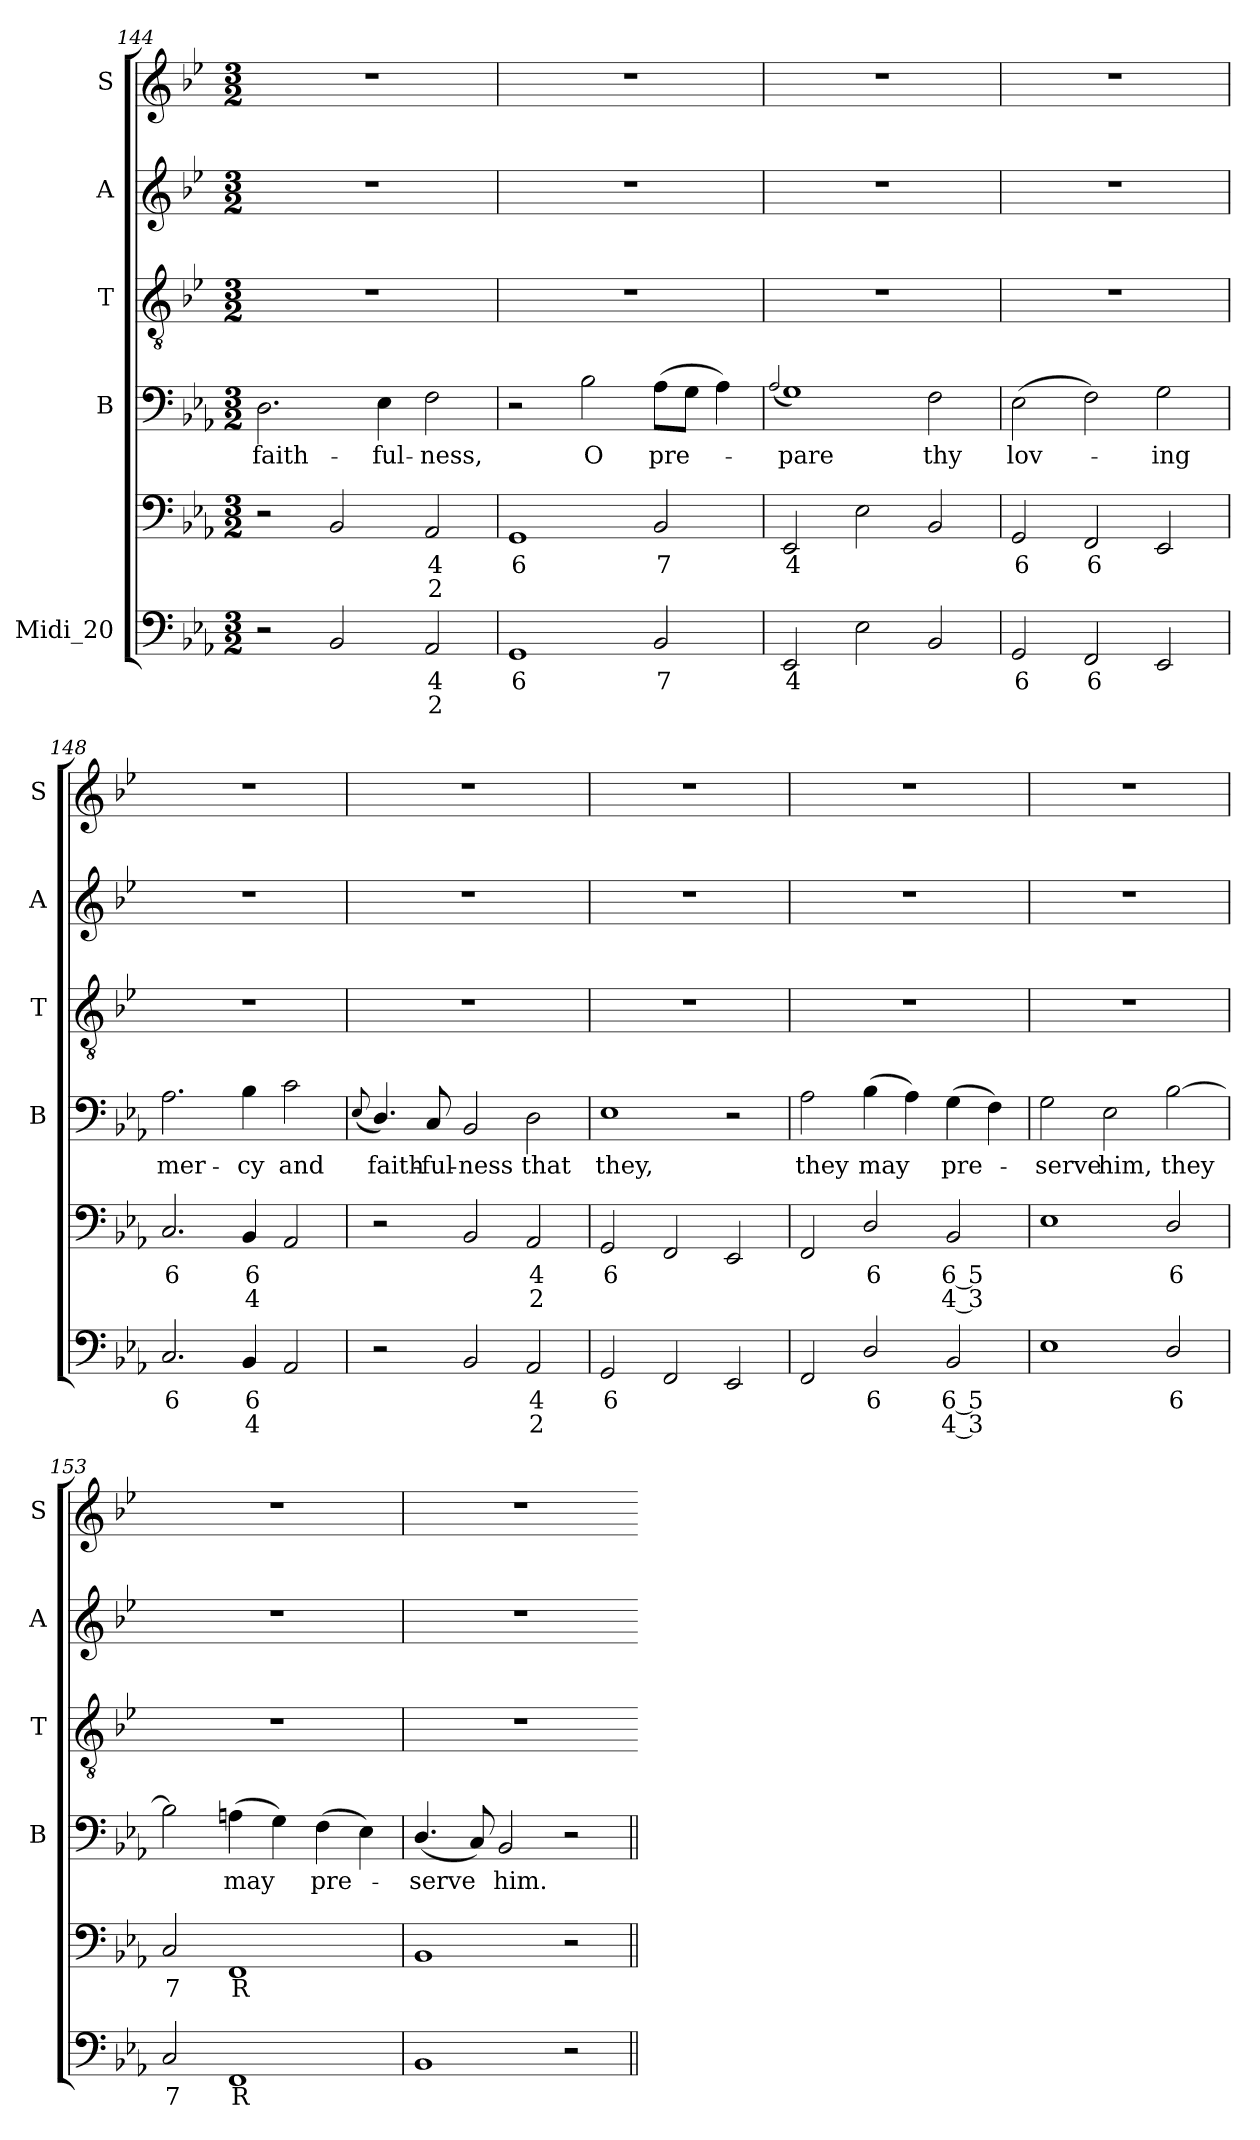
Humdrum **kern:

**kern	**text	**text	**kern	**text	**text	**kern	**text	**kern	**kern	**kern
*part5	*part5	*part5	*part5	*part5	*part5	*part4	*part4	*part3	*part2	*part1
*staff6	*staff6	*staff6	*staff5	*staff5	*staff5	*staff4	*staff4	*staff3	*staff2	*staff1
*I"Midi_20	*	*	*	*	*	*I"B	*	*I"T	*I"A	*I"S
*	*	*	*	*	*	*I'B	*	*I'T	*I'A	*I'S
*clefF4	*	*	*clefF4	*	*	*clefF4	*	*clefGv2	*clefG2	*clefG2
*k[b-e-a-]	*	*	*k[b-e-a-]	*	*	*k[b-e-a-]	*	*k[b-e-]	*k[b-e-]	*k[b-e-]
*E-:	*	*	*E-:	*	*	*E-:	*	*B-:	*B-:	*B-:
*M3/2	*	*	*M3/2	*	*	*M3/2	*	*M3/2	*M3/2	*M3/2
=144	=144	=144	=144	=144	=144	=144	=144	=144	=144	=144
!	!	!	!	!	!	!	!LO:LY:b	!	!	!
2r	.	.	2r	.	.	2.D	faith-	1.r	1.r	1.r
2BB-	.	.	2BB-	.	.	.	.	.	.	.
!	!	!	!	!	!	!	!LO:LY:b	!	!	!
.	.	.	.	.	.	4E-	-ful-	.	.	.
!	!LO:LY:b	!LO:LY:b	!	!LO:LY:b	!LO:LY:b	!	!LO:LY:b	!	!	!
2AA-	4	2	2AA-	4	2	2F	-ness,	.	.	.
=145	=145	=145	=145	=145	=145	=145	=145	=145	=145	=145
!	!LO:LY:b	!	!	!LO:LY:b	!	!	!	!	!	!
1GG	6	.	1GG	6	.	2r	.	1.r	1.r	1.r
!	!	!	!	!	!	!	!LO:LY:b	!	!	!
.	.	.	.	.	.	2B-	O	.	.	.
!	!LO:LY:b	!	!	!LO:LY:b	!	!	!LO:LY:b	!	!	!
2BB-	7	.	2BB-	7	.	(>8A-L	pre-	.	.	.
.	.	.	.	.	.	8GJ	.	.	.	.
.	.	.	.	.	.	4A-)	.	.	.	.
=146	=146	=146	=146	=146	=146	=146	=146	=146	=146	=146
.	.	.	.	.	.	(>2qqA-/	.	.	.	.
!	!LO:LY:b	!	!	!LO:LY:b	!	!	!LO:LY:b	!	!	!
2EE-	4	.	2EE-	4	.	1G)	pare	1.r	1.r	1.r
2E-	.	.	2E-	.	.	.	.	.	.	.
!	!	!	!	!	!	!	!LO:LY:b	!	!	!
2BB-	.	.	2BB-	.	.	2F	thy	.	.	.
=147	=147	=147	=147	=147	=147	=147	=147	=147	=147	=147
!	!LO:LY:b	!	!	!LO:LY:b	!	!	!LO:LY:b	!	!	!
2GG	6	.	2GG	6	.	(>2E-	lov-	1.r	1.r	1.r
!	!LO:LY:b	!	!	!LO:LY:b	!	!	!	!	!	!
2FF	6	.	2FF	6	.	2F)	.	.	.	.
!	!	!	!	!	!	!	!LO:LY:b	!	!	!
2EE-	.	.	2EE-	.	.	2G	ing	.	.	.
=148	=148	=148	=148	=148	=148	=148	=148	=148	=148	=148
!	!LO:LY:b	!	!	!LO:LY:b	!	!	!LO:LY:b	!	!	!
2.C	6	.	2.C	6	.	2.A-	mer-	1.r	1.r	1.r
!	!LO:LY:b	!LO:LY:b	!	!LO:LY:b	!LO:LY:b	!	!LO:LY:b	!	!	!
4BB-	6	4	4BB-	6	4	4B-	-cy	.	.	.
!	!	!	!	!	!	!	!LO:LY:b	!	!	!
2AA-	.	.	2AA-	.	.	2c	and	.	.	.
!!LO:LB:g=z
=149	=149	=149	=149	=149	=149	=149	=149	=149	=149	=149
.	.	.	.	.	.	(<8qqE-/	.	.	.	.
*	*	*	*	*	*	*	*	*M3/2	*M3/2	*M3/2
!	!	!	!	!	!	!	!LO:LY:b	!	!	!
2r	.	.	2r	.	.	4.D/)	faith-	1.r	1.r	1.r
!	!	!	!	!	!	!	!LO:LY:b	!	!	!
.	.	.	.	.	.	8C	-ful-	.	.	.
!	!	!	!	!	!	!	!LO:LY:b	!	!	!
2BB-	.	.	2BB-	.	.	2BB-	-ness	.	.	.
!	!LO:LY:b	!LO:LY:b	!	!LO:LY:b	!LO:LY:b	!	!LO:LY:b	!	!	!
2AA-	4	2	2AA-	4	2	2D	that	.	.	.
=150	=150	=150	=150	=150	=150	=150	=150	=150	=150	=150
!	!LO:LY:b	!	!	!LO:LY:b	!	!	!LO:LY:b	!	!	!
2GG	6	.	2GG	6	.	1E-	they,	1.r	1.r	1.r
2FF	.	.	2FF	.	.	.	.	.	.	.
2EE-	.	.	2EE-	.	.	2r	.	.	.	.
=151	=151	=151	=151	=151	=151	=151	=151	=151	=151	=151
!	!	!	!	!	!	!	!LO:LY:b	!	!	!
2FF	.	.	2FF	.	.	2A-	they	1.r	1.r	1.r
!	!LO:LY:b	!	!	!LO:LY:b	!	!	!LO:LY:b	!	!	!
2D/	6	.	2D/	6	.	(>4B-	may	.	.	.
.	.	.	.	.	.	4A-)	.	.	.	.
!	!LO:LY:b	!LO:LY:b	!	!LO:LY:b	!LO:LY:b	!	!LO:LY:b	!	!	!
2BB-	6 5	4 3	2BB-	6 5	4 3	(>4G	pre-	.	.	.
.	.	.	.	.	.	4F)	.	.	.	.
=152	=152	=152	=152	=152	=152	=152	=152	=152	=152	=152
!	!	!	!	!	!	!	!LO:LY:b	!	!	!
1E-	.	.	1E-	.	.	2G	serve	1.r	1.r	1.r
!	!	!	!	!	!	!	!LO:LY:b	!	!	!
.	.	.	.	.	.	2E-	him,	.	.	.
!	!LO:LY:b	!	!	!LO:LY:b	!	!	!LO:LY:b	!	!	!
2D/	6	.	2D/	6	.	[2B-	they	.	.	.
=153	=153	=153	=153	=153	=153	=153	=153	=153	=153	=153
!	!LO:LY:b	!	!	!LO:LY:b	!	!	!	!	!	!
2C	7	.	2C	7	.	2B-]	.	1.r	1.r	1.r
!	!LO:LY:b	!	!	!LO:LY:b	!	!	!LO:LY:b	!	!	!
1FF	R	.	1FF	R	.	(>4An	may	.	.	.
.	.	.	.	.	.	4G)	.	.	.	.
!	!	!	!	!	!	!	!LO:LY:b	!	!	!
.	.	.	.	.	.	(>4F	pre-	.	.	.
.	.	.	.	.	.	4E-)	.	.	.	.
=154	=154	=154	=154	=154	=154	=154	=154	=154	=154	=154
!	!	!	!	!	!	!	!LO:LY:b	!	!	!
1BB-	.	.	1BB-	.	.	(<4.D/	serve	1.r	1.r	1.r
.	.	.	.	.	.	8C)	.	.	.	.
!	!	!	!	!	!	!	!LO:LY:b	!	!	!
.	.	.	.	.	.	2BB-	him.	.	.	.
2r	.	.	2r	.	.	2r	.	.	.	.
=||	=	=	=||	=	=	=||	=	=	=	=
*-	*-	*-	*-	*-	*-	*-	*-	*-	*-	*-
